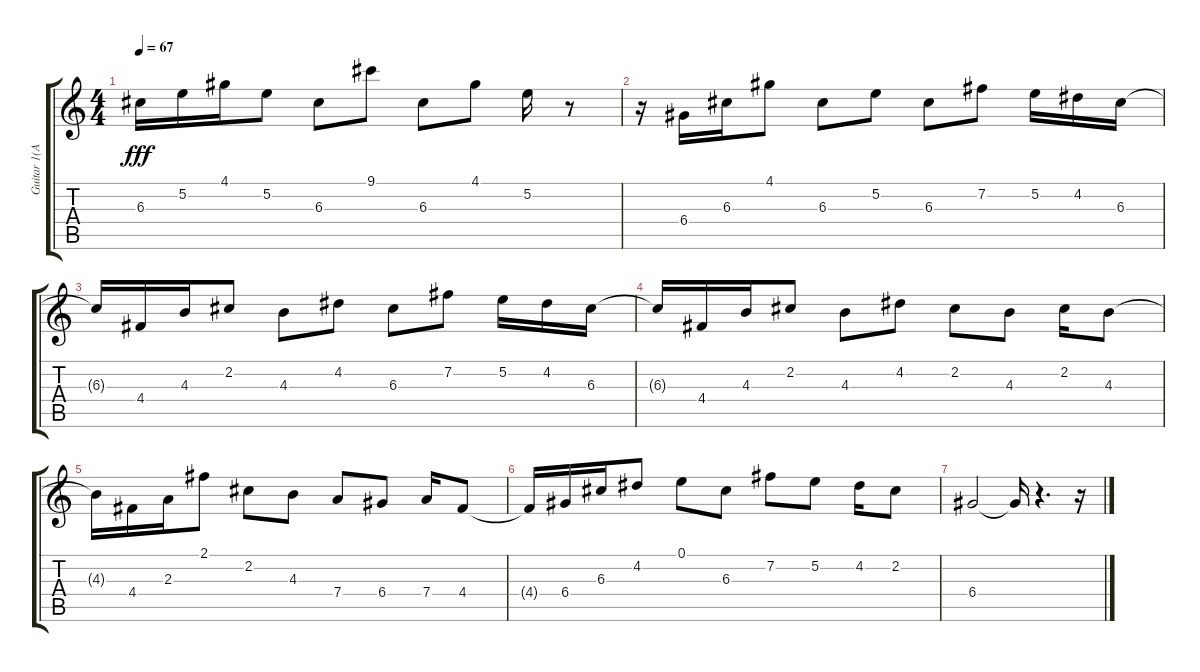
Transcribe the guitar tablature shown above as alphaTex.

\track ("Guitar 1(Apoy)" "Guitar 1(A") {instrument overdrivenguitar}
\staff {score tabs}
\tuning (E4 B3 G3 D3 A2 E2) {hide}
\ts (4 4)
\tempo 67
\clef g2
\ks c
6.3.16{dy fff} 5.2.16 4.1.16 5.2.8 6.3.8 9.1.8 6.3.8 4.1.8 5.2.16 r.8 |
r.16 6.4.16 6.3.16 4.1.8 6.3.8 5.2.8 6.3.8 7.2.8 5.2.16 4.2.16 6.3.16 |
6.3{t}.16 4.4.16 4.3.16 2.2.8 4.3.8 4.2.8 6.3.8 7.2.8 5.2.16 4.2.16 6.3.16 |
6.3{t}.16 4.4.16 4.3.16 2.2.8 4.3.8 4.2.8 2.2.8 4.3.8 2.2.16 4.3.8 |
4.3{t}.16 4.4.16 2.3.16 2.1.8 2.2.8 4.3.8 7.4.8 6.4.8 7.4.16 4.4.8 |
4.4{t}.16 6.4.16 6.3.16 4.2.8 0.1.8 6.3.8 7.2.8 5.2.8 4.2.16 2.2.8 |
6.4.2 6.4{t}.16 r.4{d} r.16
